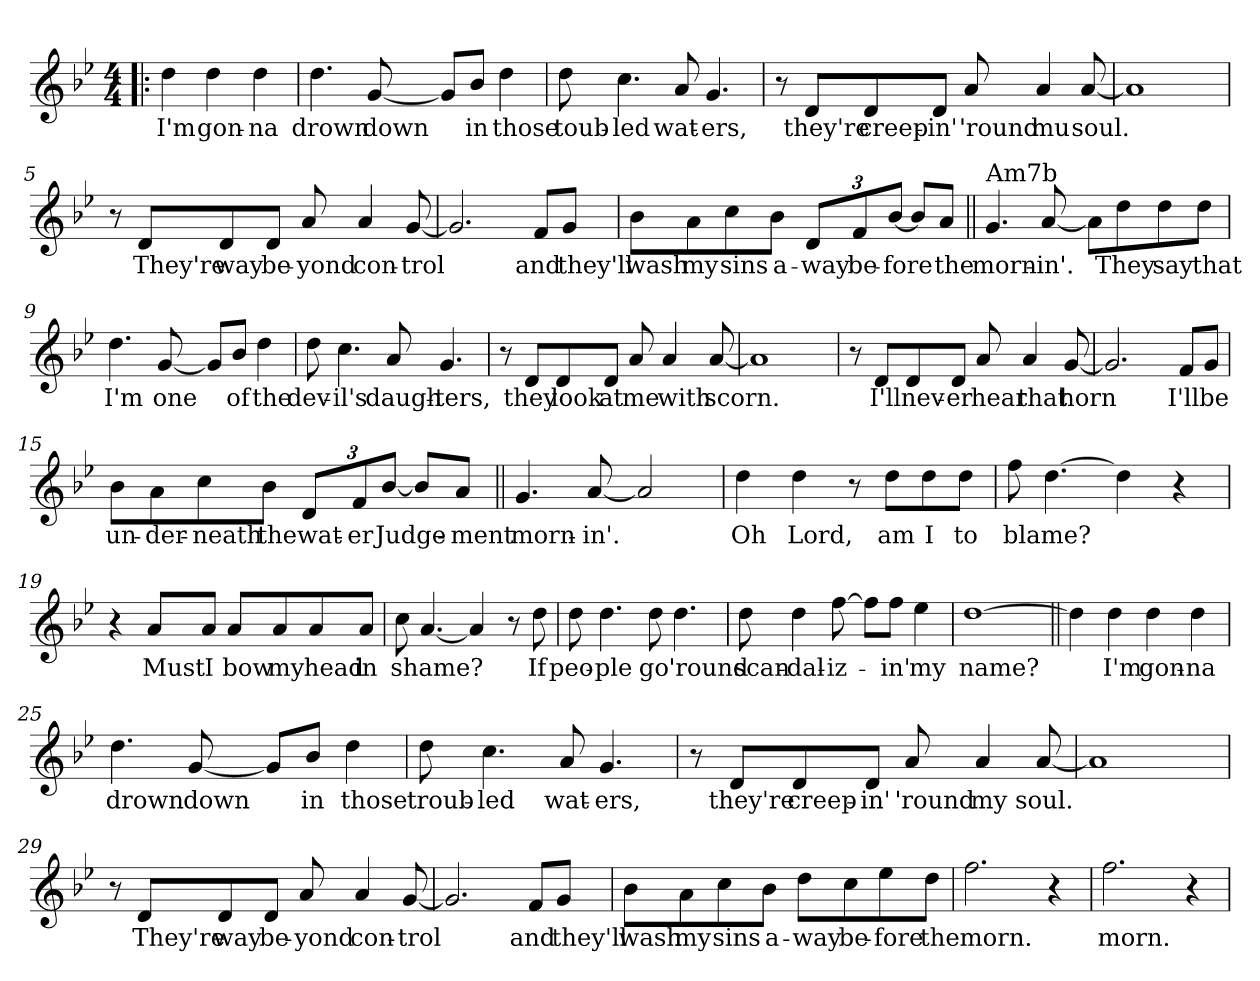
**kern	**text
*part1	*part1
*staff1	*staff1
*clefG2	*
*k[b-e-]	*
*B-:	*
*M4/4	*
=!|:	=!|:
4dd\	I'm
4dd\	gon-
4dd\	-na
=1	=1
4.dd\	drown
[8g/	-down
8g/L]	.
8b-/J	in
4dd\	those
=2	=2
8dd\	toub-
4.cc\	-led
8a/	wat-
4.g/	-ers,
=3	=3
8r	.
8d/L	they're
8d/	creep-
8d/J	-in'
8a/	'round
4a/	mu
[8a/	soul.
!!LO:LB:g=z
=4	=4
1a]	.
=5	=5
8r	.
8d/L	They're
8d/	way
8d/J	be-
8a/	-yond
4a/	con-
[8g/	-trol
=6	=6
2.g/]	.
8f/L	and
8g/J	they'll
=7	=7
8b-\L	wash
8a\	my
8cc\	sins
8b-\J	a-
*Xbrackettup	*
12d/L	-way
12f/	be-
[12b-/J	-fore
8b-/L]	.
8a/J	the
!!LO:LB:g=z
=8||	=8||
!LO:TX:a:t=Am7b	!
4.g/	morn-
[8a/	-in'.
8a\L]	.
8dd\	They
8dd\	say
8dd\J	that
=9	=9
4.dd\	I'm
[8g/	one
8g/L]	.
8b-/J	of
4dd\	the
=10	=10
8dd\	dev-
4.cc\	-il's
8a/	daugh-
4.g/	-ters,
=11	=11
8r	.
8d/L	they
8d/	look
8d/J	at
8a/	me
4a/	with
[8a/	scorn.
!!LO:LB:g=z
=12	=12
1a]	.
=13	=13
8r	.
8d/L	I'll
8d/	nev-
8d/J	-er
8a/	hear
4a/	that
[8g/	horn
=14	=14
2.g/]	.
8f/L	I'll
8g/J	be
=15	=15
8b-\L	un-
8a\	-der-
8cc\	-neath
8b-\J	the
12d/L	wat-
12f/	-er
[12b-/J	Judge-
8b-/L]	.
8a/J	-ment
!!LO:LB:g=z
=16||	=16||
4.g/	morn-
[8a/	-in'.
2a/]	.
=17	=17
4dd\	Oh
4dd\	Lord,
8r	.
8dd\L	am
8dd\	I
8dd\J	to
=18	=18
8ff\	blame?
[4.dd\	.
4dd\]	.
4r	.
=19	=19
4r	.
8a/L	Must
8a/J	I
8a/L	bow
8a/	my
8a/	head
8a/J	in
=20	=20
8cc\	shame?
[4.a/	.
4a/]	.
8r	.
8dd\	If
!!LO:LB:g=z
=21	=21
8dd\	peo-
4.dd\	-ple
8dd\	go
4.dd\	'round
=22	=22
8dd\	scan-
4dd\	-dal-
[8ff\	-iz-
8ff\L]	.
8ff\J	-in'
4ee-\	my
=23	=23
[1dd	name?
=24||	=24||
4dd\]	.
4dd\	I'm
4dd\	gon-
4dd\	-na
=25	=25
4.dd\	drown
[8g/	down
8g/L]	.
8b-/J	in
4dd\	those
!!LO:LB:g=z
=26	=26
8dd\	troub-
4.cc\	-led
8a/	wat-
4.g/	-ers,
=27	=27
8r	.
8d/L	they're
8d/	creep-
8d/J	-in'
8a/	'round
4a/	my
[8a/	soul.
=28	=28
1a]	.
=29	=29
8r	.
8d/L	They're
8d/	way
8d/J	be-
8a/	-yond
4a/	con-
[8g/	-trol
!!LO:LB:g=z
=30	=30
2.g/]	.
8f/L	and
8g/J	they'll
=31	=31
8b-\L	wash
8a\	my
8cc\	sins
8b-\J	a-
8dd\L	-way
8cc\	be-
8ee-\	-fore
8dd\J	the
=32	=32
2.ff\	morn.
4r	.
=33	=33
2.ff\	morn.
4r	.
=	=
*-	*-
